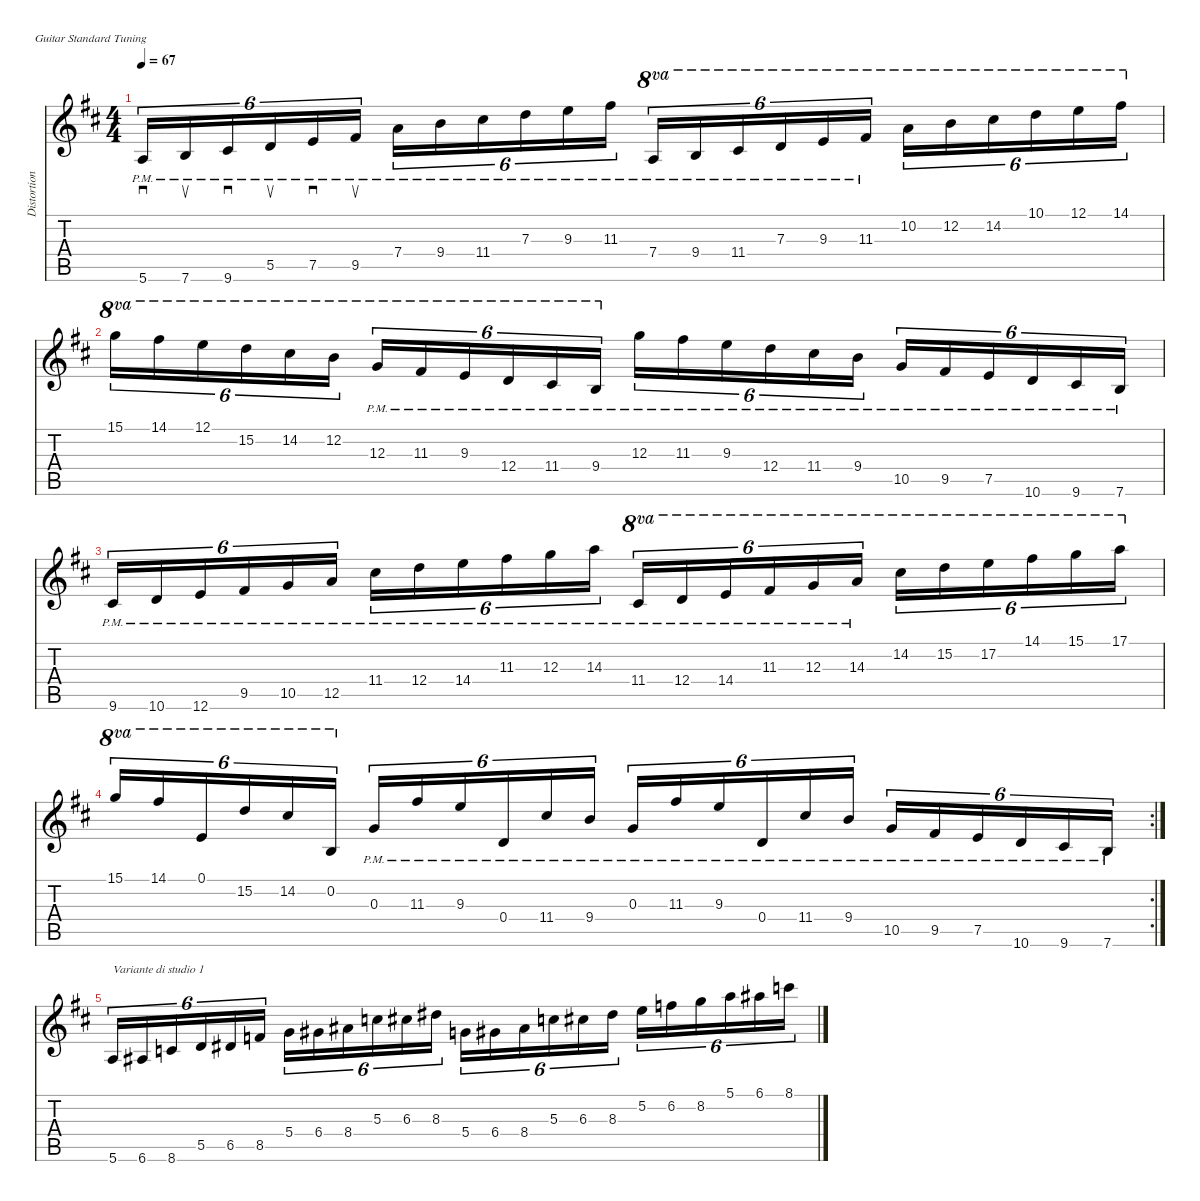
\defaultSystemsLayout 4
\hideDynamics
\bracketExtendMode nobrackets
\otherSystemsTrackNameOrientation horizontal
\defaultBarNumberDisplay FirstOfSystem
\track ("Distortion Guitar" "Distortion") {instrument distortionguitar}
\staff {score tabs}
\tuning (E4 B3 G3 D3 A2 E2)
\ts (4 4)
\tempo 67
\clef g2
\ks d
5.6{pm acc forcenatural}.16{sd tu (6 4) dy mf instrument distortionguitar beam Up} 7.6{pm acc forcenatural}.16{su tu (6 4) beam Up} 9.6{pm acc #}.16{sd tu (6 4) beam Up} 5.5{pm acc forcenatural}.16{su tu (6 4) beam Up} 7.5{pm acc forcenatural}.16{sd tu (6 4) beam Up} 9.5{pm acc #}.16{su tu (6 4) beam Up} 7.4{pm acc forcenatural}.16{tu (6 4) beam Down} 9.4{pm acc forcenatural}.16{tu (6 4) beam Down} 11.4{pm acc #}.16{tu (6 4) beam Down} 7.3{pm acc forcenatural}.16{tu (6 4) beam Down} 9.3{pm acc forcenatural}.16{tu (6 4) beam Down} 11.3{pm acc #}.16{tu (6 4) beam Down} 7.4{pm acc forcenatural}.16{tu (6 4) ot 8va beam Up} 9.4{pm acc forcenatural}.16{tu (6 4) ot 8va beam Up} 11.4{pm acc #}.16{tu (6 4) ot 8va beam Up} 7.3{pm acc forcenatural}.16{tu (6 4) ot 8va beam Up} 9.3{pm acc forcenatural}.16{tu (6 4) ot 8va beam Up} 11.3{pm acc #}.16{tu (6 4) ot 8va beam Up} 10.2{acc forcenatural}.16{tu (6 4) ot 8va beam Down} 12.2{acc forcenatural}.16{tu (6 4) ot 8va beam Down} 14.2{acc #}.16{tu (6 4) ot 8va beam Down} 10.1{acc forcenatural}.16{tu (6 4) ot 8va beam Down} 12.1{acc forcenatural}.16{tu (6 4) ot 8va beam Down} 14.1{acc #}.16{tu (6 4) ot 8va beam Down} |
15.1{acc forcenatural}.16{tu (6 4) ot 8va beam Down} 14.1{acc #}.16{tu (6 4) ot 8va beam Down} 12.1{acc forcenatural}.16{tu (6 4) ot 8va beam Down} 15.2{acc forcenatural}.16{tu (6 4) ot 8va beam Down} 14.2{acc #}.16{tu (6 4) ot 8va beam Down} 12.2{acc forcenatural}.16{tu (6 4) ot 8va beam Down} 12.3{pm acc forcenatural}.16{tu (6 4) ot 8va beam Up} 11.3{pm acc #}.16{tu (6 4) ot 8va beam Up} 9.3{pm acc forcenatural}.16{tu (6 4) ot 8va beam Up} 12.4{pm acc forcenatural}.16{tu (6 4) ot 8va beam Up} 11.4{pm acc #}.16{tu (6 4) ot 8va beam Up} 9.4{pm acc forcenatural}.16{tu (6 4) ot 8va beam Up} 12.3{pm acc forcenatural}.16{tu (6 4) beam Down} 11.3{pm acc #}.16{tu (6 4) beam Down} 9.3{pm acc forcenatural}.16{tu (6 4) beam Down} 12.4{pm acc forcenatural}.16{tu (6 4) beam Down} 11.4{pm acc #}.16{tu (6 4) beam Down} 9.4{pm acc forcenatural}.16{tu (6 4) beam Down} 10.5{pm acc forcenatural}.16{tu (6 4) beam Up} 9.5{pm acc #}.16{tu (6 4) beam Up} 7.5{pm acc forcenatural}.16{tu (6 4) beam Up} 10.6{pm acc forcenatural}.16{tu (6 4) beam Up} 9.6{pm acc #}.16{tu (6 4) beam Up} 7.6{pm acc forcenatural}.16{tu (6 4) beam Up} |
9.6{pm acc #}.16{tu (6 4) beam Up} 10.6{pm acc forcenatural}.16{tu (6 4) beam Up} 12.6{pm acc forcenatural}.16{tu (6 4) beam Up} 9.5{pm acc #}.16{tu (6 4) beam Up} 10.5{pm acc forcenatural}.16{tu (6 4) beam Up} 12.5{pm acc forcenatural}.16{tu (6 4) beam Up} 11.4{pm acc #}.16{tu (6 4) beam Down} 12.4{pm acc forcenatural}.16{tu (6 4) beam Down} 14.4{pm acc forcenatural}.16{tu (6 4) beam Down} 11.3{pm acc #}.16{tu (6 4) beam Down} 12.3{pm acc forcenatural}.16{tu (6 4) beam Down} 14.3{pm acc forcenatural}.16{tu (6 4) beam Down} 11.4{pm acc #}.16{tu (6 4) ot 8va beam Up} 12.4{pm acc forcenatural}.16{tu (6 4) ot 8va beam Up} 14.4{pm acc forcenatural}.16{tu (6 4) ot 8va beam Up} 11.3{pm acc #}.16{tu (6 4) ot 8va beam Up} 12.3{pm acc forcenatural}.16{tu (6 4) ot 8va beam Up} 14.3{pm acc forcenatural}.16{tu (6 4) ot 8va beam Up} 14.2{acc #}.16{tu (6 4) ot 8va beam Down} 15.2{acc forcenatural}.16{tu (6 4) ot 8va beam Down} 17.2{acc forcenatural}.16{tu (6 4) ot 8va beam Down} 14.1{acc #}.16{tu (6 4) ot 8va beam Down} 15.1{acc forcenatural}.16{tu (6 4) ot 8va beam Down} 17.1{acc forcenatural}.16{tu (6 4) ot 8va beam Down} |
\rc 2
15.1{acc forcenatural}.16{tu (6 4) ot 8va beam Up} 14.1{acc #}.16{tu (6 4) ot 8va beam Up} 0.1{acc forcenatural}.16{tu (6 4) ot 8va beam Up} 15.2{acc forcenatural}.16{tu (6 4) ot 8va beam Up} 14.2{acc #}.16{tu (6 4) ot 8va beam Up} 0.2{acc forcenatural}.16{tu (6 4) ot 8va beam Up} 0.3{pm acc forcenatural}.16{tu (6 4) beam Up} 11.3{pm acc #}.16{tu (6 4) beam Up} 9.3{pm acc forcenatural}.16{tu (6 4) beam Up} 0.4{pm acc forcenatural}.16{tu (6 4) beam Up} 11.4{pm acc #}.16{tu (6 4) beam Up} 9.4{pm acc forcenatural}.16{tu (6 4) beam Up} 0.3{pm acc forcenatural}.16{tu (6 4) beam Up} 11.3{pm acc #}.16{tu (6 4) beam Up} 9.3{pm acc forcenatural}.16{tu (6 4) beam Up} 0.4{pm acc forcenatural}.16{tu (6 4) beam Up} 11.4{pm acc #}.16{tu (6 4) beam Up} 9.4{pm acc forcenatural}.16{tu (6 4) beam Up} 10.5{pm acc forcenatural}.16{tu (6 4) beam Up} 9.5{pm acc #}.16{tu (6 4) beam Up} 7.5{pm acc forcenatural}.16{tu (6 4) beam Up} 10.6{pm acc forcenatural}.16{tu (6 4) beam Up} 9.6{pm acc #}.16{tu (6 4) beam Up} 7.6{pm acc forcenatural}.16{tu (6 4) beam Up} |
5.6{acc forcenatural}.16{tu (6 4) txt "Variante di studio 1" beam Up} 6.6{acc #}.16{tu (6 4) beam Up} 8.6{acc forcenatural}.16{tu (6 4) beam Up} 5.5{acc forcenatural}.16{tu (6 4) beam Up} 6.5{acc #}.16{tu (6 4) beam Up} 8.5{acc forcenatural}.16{tu (6 4) beam Up} 5.4{acc forcenatural}.16{tu (6 4) beam Down} 6.4{acc #}.16{tu (6 4) beam Down} 8.4{acc #}.16{tu (6 4) beam Down} 5.3{acc forcenatural}.16{tu (6 4) beam Down} 6.3{acc #}.16{tu (6 4) beam Down} 8.3{acc #}.16{tu (6 4) beam Down} 5.4{acc forcenatural}.16{tu (6 4) beam Down} 6.4{acc #}.16{tu (6 4) beam Down} 8.4{acc #}.16{tu (6 4) beam Down} 5.3{acc forcenatural}.16{tu (6 4) beam Down} 6.3{acc #}.16{tu (6 4) beam Down} 8.3{acc #}.16{tu (6 4) beam Down} 5.2{acc forcenatural}.16{tu (6 4) beam Down} 6.2{acc forcenatural}.16{tu (6 4) beam Down} 8.2{acc forcenatural}.16{tu (6 4) beam Down} 5.1{acc forcenatural}.16{tu (6 4) beam Down} 6.1{acc #}.16{tu (6 4) beam Down} 8.1{acc forcenatural}.16{tu (6 4) beam Down}
